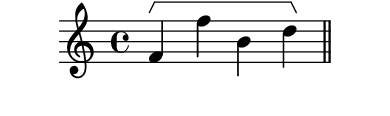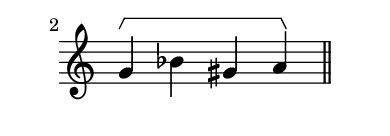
\version "2.10.33"

\include "../config/lib.ly"

\score {
  \new Staff {
    \time 4/4
    \relative c' {
      \bracketUp
      \override TextScript #'extra-offset = #'( 0 . 2 )
      f\startGroup^\markup{m1} f' b, d\stopGroup
      \bar "||"
      g,\startGroup^\markup{m2} bes gis a\stopGroup
      \bar "||"
    }
  }
  \layout {
    \context {
      \Staff \consists "Horizontal_bracket_engraver"
    }
  }
}
\paper {
  paper-width = 6.6\cm
  paper-height = 2.3\cm
  line-width = 7.5\cm
  top-margin = -.5\cm
  left-margin = -1.2\cm
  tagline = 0
  indent = 0
}
